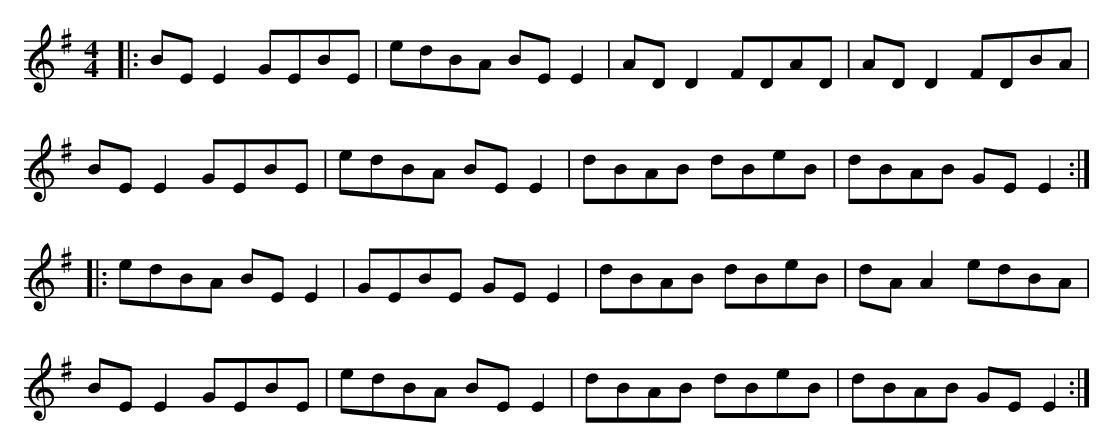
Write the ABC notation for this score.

X:1
M:4/4
K:Emin
|:BE E2 GEBE|edBA BE E2|AD D2 FDAD|AD D2 FDBA|
BE E2 GEBE|edBA BE E2|dBAB dBeB|dBAB GE E2:|
|:edBA BE E2|GEBE GE E2|dBAB dBeB|dA A2 edBA|
BE E2 GEBE|edBA BE E2|dBAB dBeB|dBAB GE E2:|
